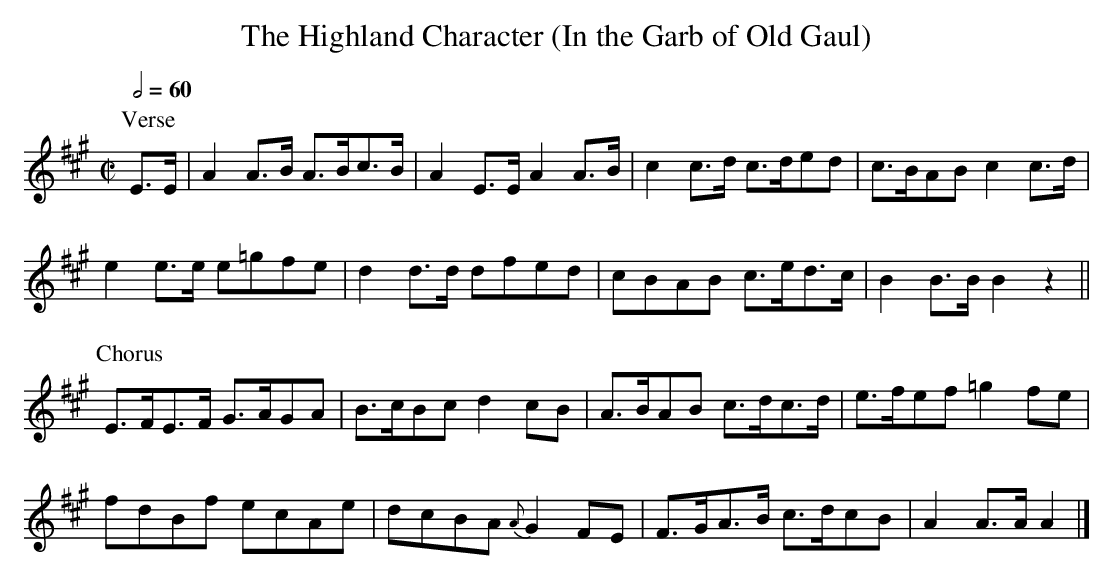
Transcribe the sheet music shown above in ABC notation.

X:1
T:The Highland Character (In the Garb of Old Gaul)
M:C|
L:1/8
Q:1/2=60
K:A
P:Verse
E>E|A2 A>B A>Bc>B|A2 E>E  A2A>B|c2c>d  c>ded |c>BAB  c2c>d|
    e2 e>e e=gfe |d2 d>d  dfed |cBAB   c>ed>c|B2 B>B B2z2||
P:Chorus
    E>FE>F G>AGA |B>cBc   d2cB |A>BAB  c>dc>d|e>fef =g2fe |
    fdBf   ecAe  |dcBA {A}G2FE |F>GA>B c>dcB |A2 A>A A2  |]
